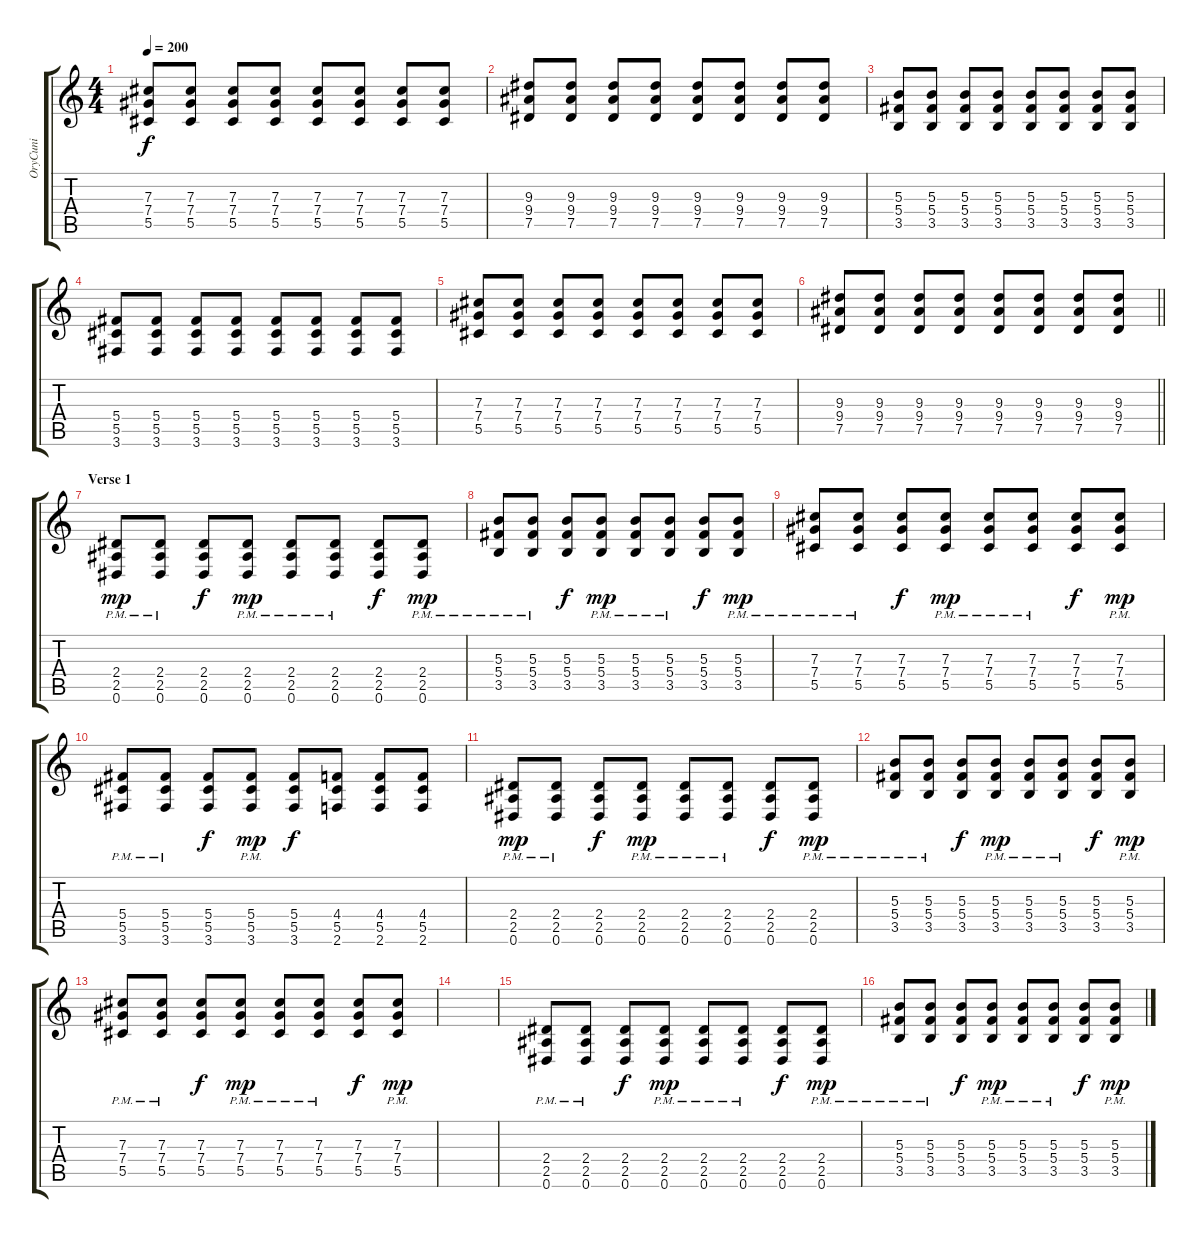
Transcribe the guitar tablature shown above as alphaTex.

\track ("OryCuni" "OryCuni") {instrument distortionguitar}
\staff {score tabs}
\tuning (Eb4 Bb3 Gb3 Db3 Ab2 Eb2) {hide}
\ts (4 4)
\tempo 200
\clef g2
\ks c
(7.3 7.4 5.5).8{dy f} (7.3 7.4 5.5).8 (7.3 7.4 5.5).8 (7.3 7.4 5.5).8 (7.3 7.4 5.5).8 (7.3 7.4 5.5).8 (7.3 7.4 5.5).8 (7.3 7.4 5.5).8 |
(9.3 9.4 7.5).8 (9.3 9.4 7.5).8 (9.3 9.4 7.5).8 (9.3 9.4 7.5).8 (9.3 9.4 7.5).8 (9.3 9.4 7.5).8 (9.3 9.4 7.5).8 (9.3 9.4 7.5).8 |
(5.3 5.4 3.5).8 (5.3 5.4 3.5).8 (5.3 5.4 3.5).8 (5.3 5.4 3.5).8 (5.3 5.4 3.5).8 (5.3 5.4 3.5).8 (5.3 5.4 3.5).8 (5.3 5.4 3.5).8 |
(5.4 5.5 3.6).8 (5.4 5.5 3.6).8 (5.4 5.5 3.6).8 (5.4 5.5 3.6).8 (5.4 5.5 3.6).8 (5.4 5.5 3.6).8 (5.4 5.5 3.6).8 (5.4 5.5 3.6).8 |
(7.3 7.4 5.5).8 (7.3 7.4 5.5).8 (7.3 7.4 5.5).8 (7.3 7.4 5.5).8 (7.3 7.4 5.5).8 (7.3 7.4 5.5).8 (7.3 7.4 5.5).8 (7.3 7.4 5.5).8 |
\barLineRight lightlight
(9.3 9.4 7.5).8 (9.3 9.4 7.5).8 (9.3 9.4 7.5).8 (9.3 9.4 7.5).8 (9.3 9.4 7.5).8 (9.3 9.4 7.5).8 (9.3 9.4 7.5).8 (9.3 9.4 7.5).8 |
\section ("" "Verse 1")
(2.4 2.5 0.6{pm}).8{dy mp} (2.4 2.5 0.6{pm}).8 (2.4 2.5 0.6).8{dy f} (2.4 2.5 0.6{pm}).8{dy mp} (2.4 2.5 0.6{pm}).8 (2.4 2.5 0.6{pm}).8 (2.4 2.5 0.6).8{dy f} (2.4 2.5 0.6{pm}).8{dy mp} |
(5.3 5.4 3.5{pm}).8 (5.3 5.4 3.5{pm}).8 (5.3 5.4 3.5).8{dy f} (5.3 5.4 3.5{pm}).8{dy mp} (5.3 5.4 3.5{pm}).8 (5.3 5.4 3.5{pm}).8 (5.3 5.4 3.5).8{dy f} (5.3 5.4 3.5{pm}).8{dy mp} |
(7.3 7.4 5.5{pm}).8 (7.3 7.4 5.5{pm}).8 (7.3 7.4 5.5).8{dy f} (7.3 7.4 5.5{pm}).8{dy mp} (7.3 7.4 5.5{pm}).8 (7.3 7.4 5.5{pm}).8 (7.3 7.4 5.5).8{dy f} (7.3 7.4 5.5{pm}).8{dy mp} |
(5.4 5.5{pm} 3.6).8 (5.4 5.5{pm} 3.6).8 (5.4 5.5 3.6).8{dy f} (5.4 5.5{pm} 3.6).8{dy mp} (5.4 5.5 3.6).8{dy f} (4.4 5.5 2.6).8 (4.4 5.5 2.6).8 (4.4 5.5 2.6).8 |
(2.4 2.5 0.6{pm}).8{dy mp} (2.4 2.5 0.6{pm}).8 (2.4 2.5 0.6).8{dy f} (2.4 2.5 0.6{pm}).8{dy mp} (2.4 2.5 0.6{pm}).8 (2.4 2.5 0.6{pm}).8 (2.4 2.5 0.6).8{dy f} (2.4 2.5 0.6{pm}).8{dy mp} |
(5.3 5.4 3.5{pm}).8 (5.3 5.4 3.5{pm}).8 (5.3 5.4 3.5).8{dy f} (5.3 5.4 3.5{pm}).8{dy mp} (5.3 5.4 3.5{pm}).8 (5.3 5.4 3.5{pm}).8 (5.3 5.4 3.5).8{dy f} (5.3 5.4 3.5{pm}).8{dy mp} |
(7.3 7.4 5.5{pm}).8 (7.3 7.4 5.5{pm}).8 (7.3 7.4 5.5).8{dy f} (7.3 7.4 5.5{pm}).8{dy mp} (7.3 7.4 5.5{pm}).8 (7.3 7.4 5.5{pm}).8 (7.3 7.4 5.5).8{dy f} (7.3 7.4 5.5{pm}).8{dy mp} |
|
(2.4 2.5 0.6{pm}).8 (2.4 2.5 0.6{pm}).8 (2.4 2.5 0.6).8{dy f} (2.4 2.5 0.6{pm}).8{dy mp} (2.4 2.5 0.6{pm}).8 (2.4 2.5 0.6{pm}).8 (2.4 2.5 0.6).8{dy f} (2.4 2.5 0.6{pm}).8{dy mp} |
(5.3 5.4 3.5{pm}).8 (5.3 5.4 3.5{pm}).8 (5.3 5.4 3.5).8{dy f} (5.3 5.4 3.5{pm}).8{dy mp} (5.3 5.4 3.5{pm}).8 (5.3 5.4 3.5{pm}).8 (5.3 5.4 3.5).8{dy f} (5.3 5.4 3.5{pm}).8{dy mp}
